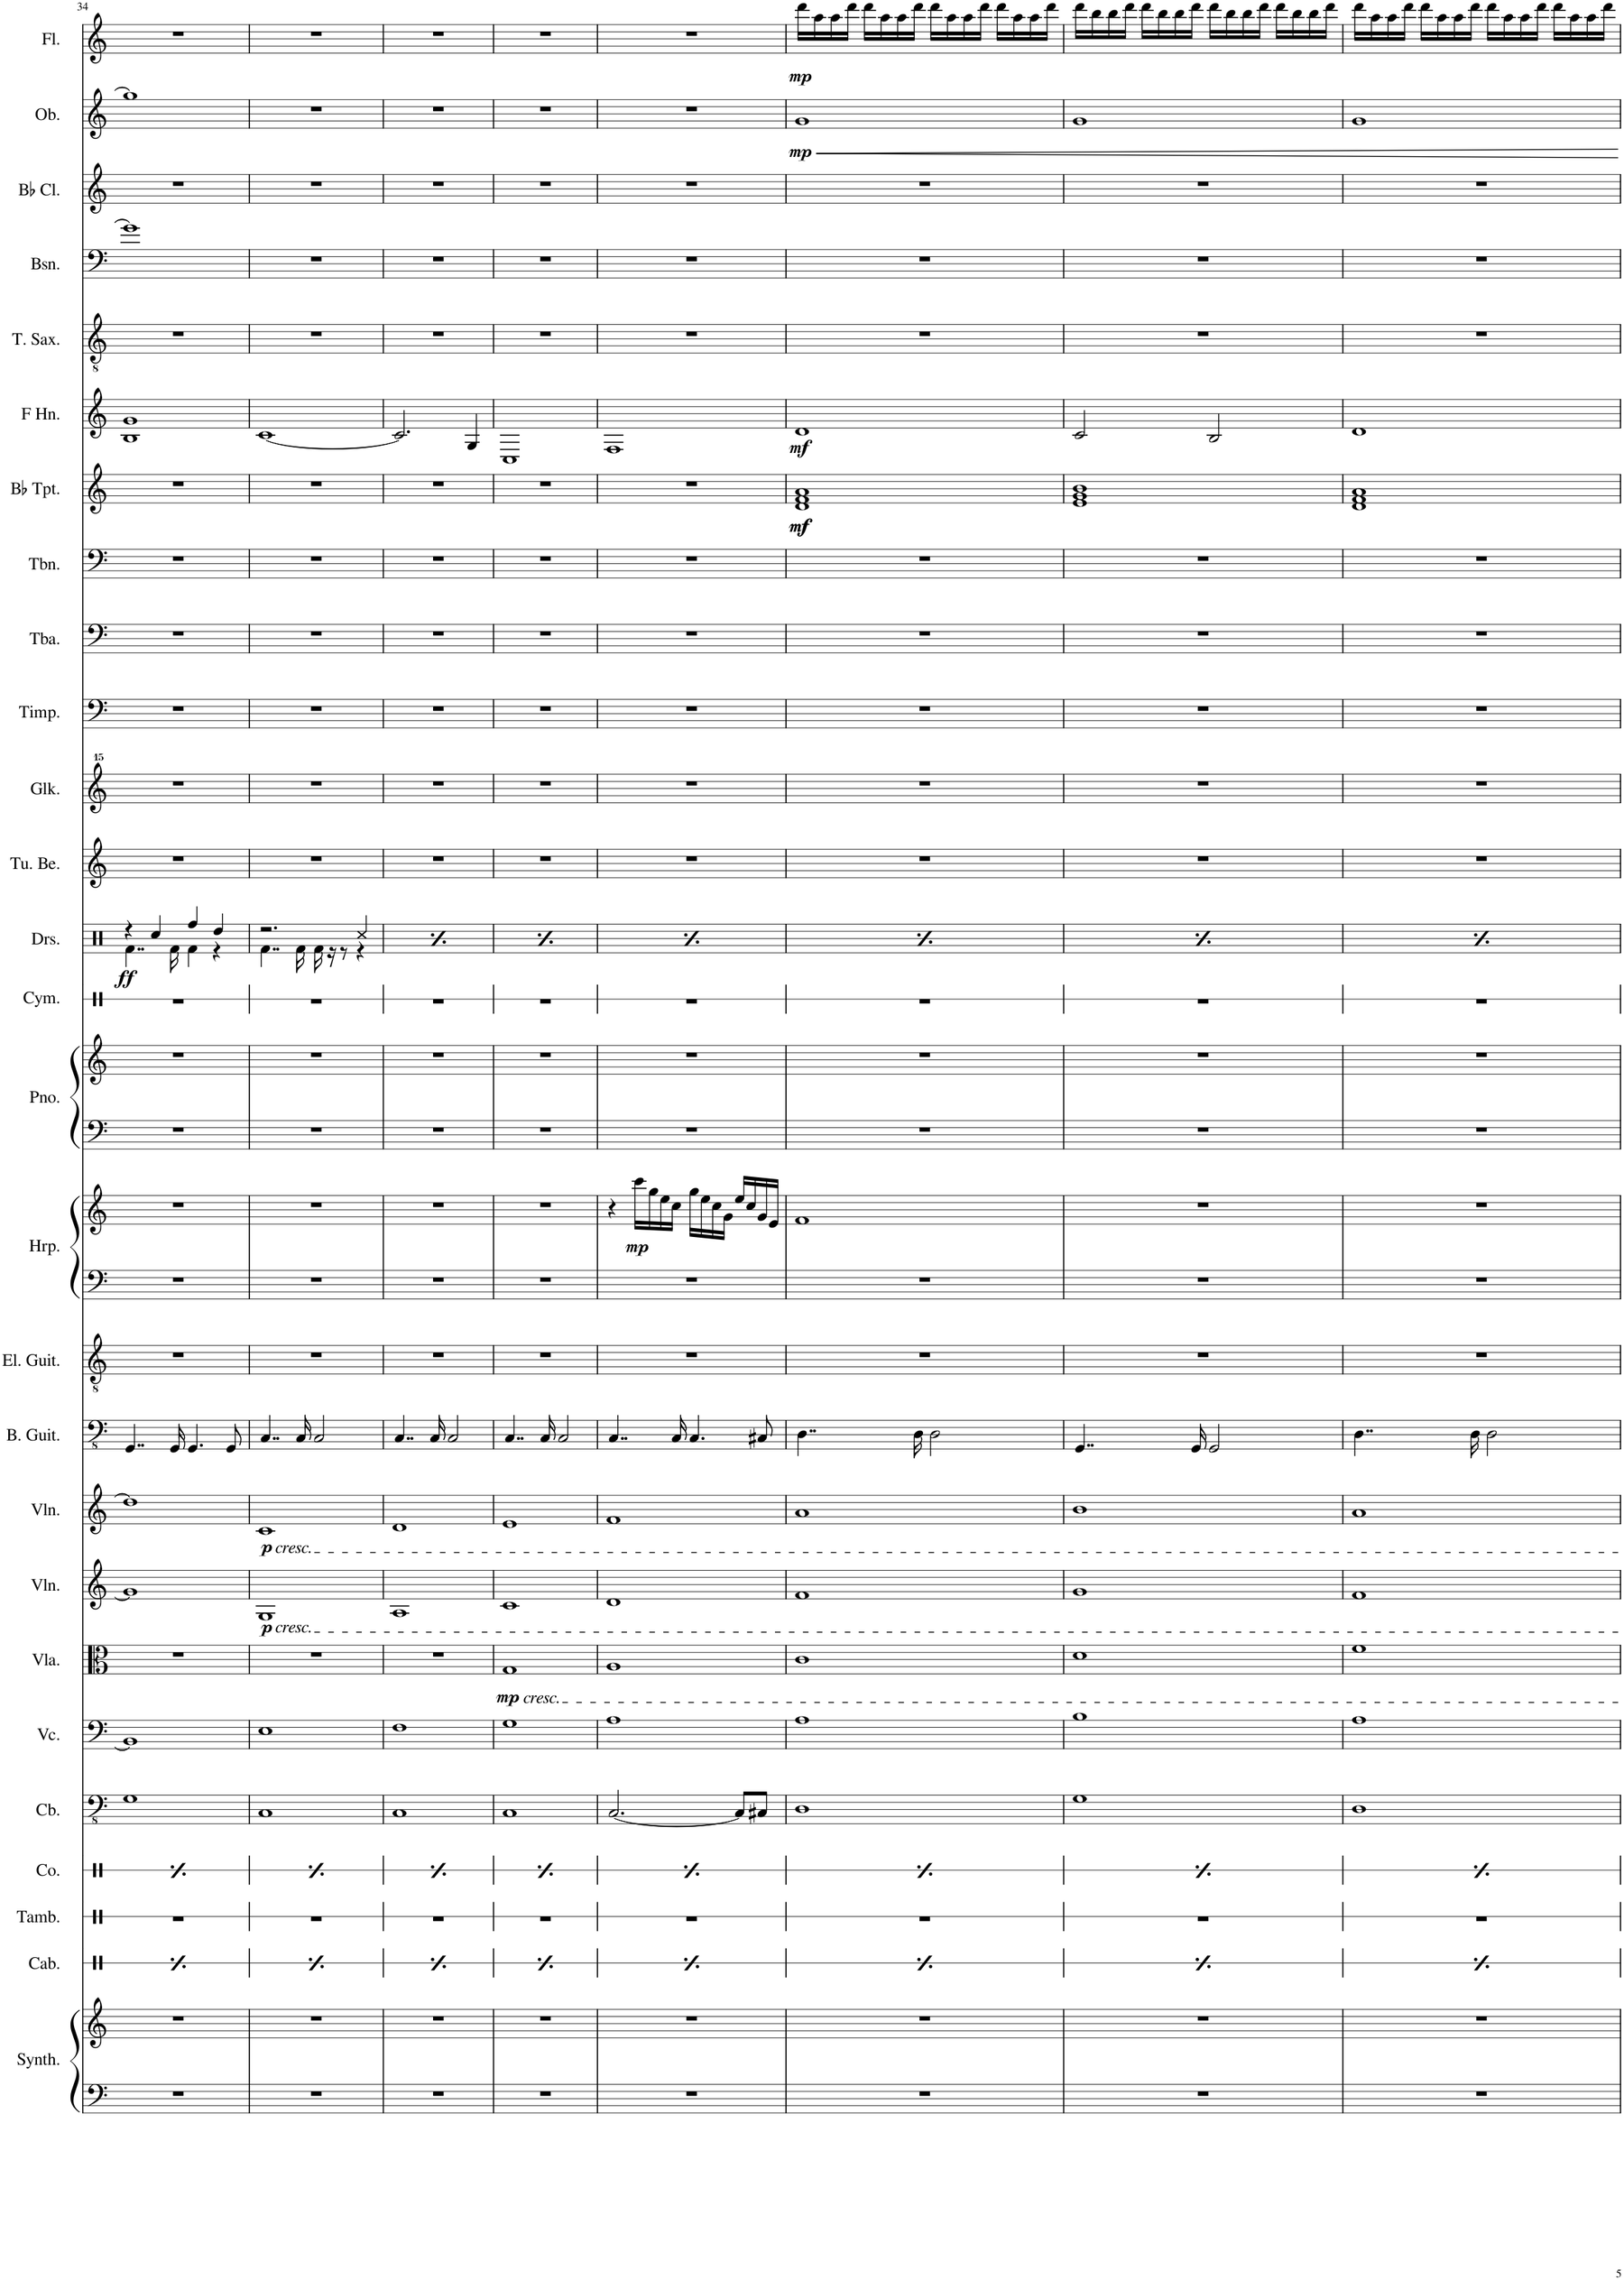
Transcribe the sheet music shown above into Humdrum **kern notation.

**kern	**kern	**kern	**kern	**kern	**kern	**kern	**kern	**dynam	**kern	**dynam	**kern	**dynam	**kern	**kern	**kern	**kern	**dynam	**kern	**kern	**kern	**kern	**dynam	**kern	**kern	**kern	**kern	**kern	**kern	**dynam	**kern	**kern	**kern	**kern	**kern	**dynam	**kern	**dynam
*part27	*part27	*part26	*part25	*part24	*part23	*part22	*part21	*part21	*part20	*part20	*part19	*part19	*part18	*part17	*part16	*part16	*part16	*part15	*part15	*part14	*part13	*part13	*part12	*part11	*part10	*part9	*part8	*part7	*part7	*part6	*part5	*part4	*part3	*part2	*part2	*part1	*part1
*staff30	*staff29	*staff28	*staff27	*staff26	*staff25	*staff24	*staff23	*staff23	*staff22	*staff22	*staff21	*staff21	*staff20	*staff19	*staff18	*staff17	*staff17/18	*staff16	*staff15	*staff14	*staff13	*staff13	*staff12	*staff11	*staff10	*staff9	*staff8	*staff7	*staff7	*staff6	*staff5	*staff4	*staff3	*staff2	*staff2	*staff1	*staff1
*I"Warm Synthesizer	*	*I"Cabasa	*I"Tambourine	*I"Congas	*I"Contrabass	*I"Violoncello	*I"Viola	*	*I"Violin	*	*I"Violin	*	*I"Bass Guitar	*I"Electric Guitar	*I"Harp	*	*	*I"Piano	*	*I"Cymbal	*I"Drumset	*	*I"Tubular Bells	*I"Glockenspiel	*I"Timpani	*I"Tuba	*I"Trombone	*I"Bb Trumpet	*	*I"Horn in F	*I"Tenor Saxophone	*I"Bassoon	*I"Bb Clarinet	*I"Oboe	*	*I"Flute	*
*I'Synth.	*	*I'Cab.	*I'Tamb.	*I'Co.	*I'Cb.	*I'Vc.	*I'Vla.	*	*I'Vln.	*	*I'Vln.	*	*I'B. Guit.	*I'El. Guit.	*I'Hrp.	*	*	*I'Pno.	*	*I'Cym.	*I'Drs.	*	*I'Tu. Be.	*I'Glk.	*I'Timp.	*I'Tba.	*I'Tbn.	*I'Bb Tpt.	*	*	*I'T. Sax.	*I'Bsn.	*I'Bb Cl.	*I'Ob.	*	*I'Fl.	*
!!LO:PB:g=z
*clefF4	*clefG2	*clefX	*clefX	*clefX	*clefFv4	*clefF4	*clefC3	*	*clefG2	*	*clefG2	*	*clefFv4	*clefGv2	*clefF4	*clefG2	*	*clefF4	*clefG2	*clefX	*clefX	*	*clefG2	*clefG^^2	*clefF4	*clefF4	*clefF4	*clefG2	*	*clefG2	*clefGv2	*clefF4	*clefG2	*clefG2	*	*clefG2	*
*	*	*	*	*	*	*	*	*	*	*	*	*	*	*	*	*	*	*	*	*	*	*	*	*	*	*	*	*ITrd1c2	*	*ITrd4c7	*ITrd8c14	*	*ITrd1c2	*	*	*	*
*k[]	*k[]	*k[]	*k[]	*k[]	*k[]	*k[]	*k[]	*	*k[]	*	*k[]	*	*k[]	*k[]	*k[]	*k[]	*	*k[]	*k[]	*k[]	*k[]	*	*k[]	*k[]	*k[]	*k[]	*k[]	*k[]	*	*k[]	*k[]	*k[]	*k[]	*k[]	*	*k[]	*
*M4/4	*M4/4	*M4/4	*M4/4	*M4/4	*M4/4	*M4/4	*M4/4	*	*M4/4	*	*M4/4	*	*M4/4	*M4/4	*M4/4	*M4/4	*	*M4/4	*M4/4	*M4/4	*M4/4	*	*M4/4	*M4/4	*M4/4	*M4/4	*M4/4	*M4/4	*	*M4/4	*M4/4	*M4/4	*M4/4	*M4/4	*	*M4/4	*
=34	=34	=34	=34	=34	=34	=34	=34	=34	=34	=34	=34	=34	=34	=34	=34	=34	=34	=34	=34	=34	=34	=34	=34	=34	=34	=34	=34	=34	=34	=34	=34	=34	=34	=34	=34	=34	=34
*	*	*	*	*	*	*	*	*	*	*	*	*	*	*	*	*	*	*	*	*	*^	*	*	*	*	*	*	*	*	*^	*	*	*	*	*	*	*
!	!	!	!	!	!	!	!	!	!	!	!	!	!	!	!	!	!	!	!	!	!	!	!LO:DY:b	!	!	!	!	!	!	!	!	!	!	!	!	!	!	!	!
1r	1r	8Re/L	1r	8.Rd/L	1GG	1BB]	1r	.	1g]	.	1dd]	.	4..GGG/	1r	1r	1r	.	1r	1r	1r	4r	4..Rf\	ff	1r	1r	1r	1r	1r	1r	.	1B	1g	1r	1g]	1r	1gg]	.	1r	.
.	.	16Re/L	.	.	.	.	.	.	.	.	.	.	.	.	.	.	.	.	.	.	.	.	.	.	.	.	.	.	.	.	.	.	.	.	.	.	.	.	.
.	.	16Re/JJ	.	16Re/Jk	.	.	.	.	.	.	.	.	.	.	.	.	.	.	.	.	.	.	.	.	.	.	.	.	.	.	.	.	.	.	.	.	.	.	.
.	.	8Re/L	.	8.Re/L	.	.	.	.	.	.	.	.	.	.	.	.	.	.	.	.	4Rcc/	.	.	.	.	.	.	.	.	.	.	.	.	.	.	.	.	.	.
.	.	16Re/L	.	.	.	.	.	.	.	.	.	.	.	.	.	.	.	.	.	.	.	.	.	.	.	.	.	.	.	.	.	.	.	.	.	.	.	.	.
.	.	16Re/JJ	.	16Rd/Jk	.	.	.	.	.	.	.	.	16GGG/	.	.	.	.	.	.	.	.	16Rf\	.	.	.	.	.	.	.	.	.	.	.	.	.	.	.	.	.
.	.	8Re/L	.	16Rd/KL	.	.	.	.	.	.	.	.	4.GGG/	.	.	.	.	.	.	.	4Rff/	4Rf\	.	.	.	.	.	.	.	.	.	.	.	.	.	.	.	.	.
.	.	.	.	8Rd/	.	.	.	.	.	.	.	.	.	.	.	.	.	.	.	.	.	.	.	.	.	.	.	.	.	.	.	.	.	.	.	.	.	.	.
.	.	16Re/L	.	.	.	.	.	.	.	.	.	.	.	.	.	.	.	.	.	.	.	.	.	.	.	.	.	.	.	.	.	.	.	.	.	.	.	.	.
.	.	16Re/JJ	.	16Re/Jk	.	.	.	.	.	.	.	.	.	.	.	.	.	.	.	.	.	.	.	.	.	.	.	.	.	.	.	.	.	.	.	.	.	.	.
.	.	8Re/L	.	8.Re/L	.	.	.	.	.	.	.	.	.	.	.	.	.	.	.	.	4Rdd/	4r	.	.	.	.	.	.	.	.	.	.	.	.	.	.	.	.	.
.	.	16Re/L	.	.	.	.	.	.	.	.	.	.	8GGG/	.	.	.	.	.	.	.	.	.	.	.	.	.	.	.	.	.	.	.	.	.	.	.	.	.	.
.	.	16Re/JJ	.	16Re/Jk	.	.	.	.	.	.	.	.	.	.	.	.	.	.	.	.	.	.	.	.	.	.	.	.	.	.	.	.	.	.	.	.	.	.	.
*	*	*	*	*	*	*	*	*	*	*	*	*	*	*	*	*	*	*	*	*	*	*	*	*	*	*	*	*	*	*	*v	*v	*	*	*	*	*	*	*
=35	=35	=35	=35	=35	=35	=35	=35	=35	=35	=35	=35	=35	=35	=35	=35	=35	=35	=35	=35	=35	=35	=35	=35	=35	=35	=35	=35	=35	=35	=35	=35	=35	=35	=35	=35	=35	=35	=35
!	!	!	!	!	!	!	!	!	!	!	!LO:TX:b:i:t=cresc.	!	!	!	!	!	!	!	!	!	!	!	!	!	!	!	!	!	!	!	!	!	!	!	!	!	!	!
!	!	!	!	!	!	!	!	!	!LO:TX:b:i:t=cresc.	!	!	!	!	!	!	!	!	!	!	!	!	!	!	!	!	!	!	!	!	!	!	!	!	!	!	!	!	!
!	!	!	!	!	!	!	!	!	!	!LO:DY:b	!	!LO:DY:b	!	!	!	!	!	!	!	!	!	!	!	!	!	!	!	!	!	!	!	!	!	!	!	!	!	!
1r	1r	8Re/L	1r	8.Rd/L	1CC	1E	1r	.	1G	p	1c	p	4..CC/	1r	1r	1r	.	1r	1r	1r	2.r	4..Rf\	.	1r	1r	1r	1r	1r	1r	.	[1c	1r	1r	1r	1r	.	1r	.
.	.	16Re/L	.	.	.	.	.	.	.	.	.	.	.	.	.	.	.	.	.	.	.	.	.	.	.	.	.	.	.	.	.	.	.	.	.	.	.	.
.	.	16Re/JJ	.	16Re/Jk	.	.	.	.	.	.	.	.	.	.	.	.	.	.	.	.	.	.	.	.	.	.	.	.	.	.	.	.	.	.	.	.	.	.
.	.	8Re/L	.	8.Re/L	.	.	.	.	.	.	.	.	.	.	.	.	.	.	.	.	.	.	.	.	.	.	.	.	.	.	.	.	.	.	.	.	.	.
.	.	16Re/L	.	.	.	.	.	.	.	.	.	.	.	.	.	.	.	.	.	.	.	.	.	.	.	.	.	.	.	.	.	.	.	.	.	.	.	.
.	.	16Re/JJ	.	16Rd/Jk	.	.	.	.	.	.	.	.	16CC/	.	.	.	.	.	.	.	.	16Rf\	.	.	.	.	.	.	.	.	.	.	.	.	.	.	.	.
.	.	8Re/L	.	16Rd/KL	.	.	.	.	.	.	.	.	2CC/	.	.	.	.	.	.	.	.	16Rf\	.	.	.	.	.	.	.	.	.	.	.	.	.	.	.	.
.	.	.	.	8Rd/	.	.	.	.	.	.	.	.	.	.	.	.	.	.	.	.	.	16r	.	.	.	.	.	.	.	.	.	.	.	.	.	.	.	.
.	.	16Re/L	.	.	.	.	.	.	.	.	.	.	.	.	.	.	.	.	.	.	.	8r	.	.	.	.	.	.	.	.	.	.	.	.	.	.	.	.
.	.	16Re/JJ	.	16Re/Jk	.	.	.	.	.	.	.	.	.	.	.	.	.	.	.	.	.	.	.	.	.	.	.	.	.	.	.	.	.	.	.	.	.	.
.	.	8Re/L	.	8.Re/L	.	.	.	.	.	.	.	.	.	.	.	.	.	.	.	.	4Rcc/	4r	.	.	.	.	.	.	.	.	.	.	.	.	.	.	.	.
.	.	16Re/L	.	.	.	.	.	.	.	.	.	.	.	.	.	.	.	.	.	.	.	.	.	.	.	.	.	.	.	.	.	.	.	.	.	.	.	.
.	.	16Re/JJ	.	16Re/Jk	.	.	.	.	.	.	.	.	.	.	.	.	.	.	.	.	.	.	.	.	.	.	.	.	.	.	.	.	.	.	.	.	.	.
=36	=36	=36	=36	=36	=36	=36	=36	=36	=36	=36	=36	=36	=36	=36	=36	=36	=36	=36	=36	=36	=36	=36	=36	=36	=36	=36	=36	=36	=36	=36	=36	=36	=36	=36	=36	=36	=36	=36
1r	1r	8Re/L	1r	8.Rd/L	1CC	1F	1r	.	1A	.	1d	.	4..CC/	1r	1r	1r	.	1r	1r	1r	2.r	4..Rf\	.	1r	1r	1r	1r	1r	1r	.	2.c/]	1r	1r	1r	1r	.	1r	.
.	.	16Re/L	.	.	.	.	.	.	.	.	.	.	.	.	.	.	.	.	.	.	.	.	.	.	.	.	.	.	.	.	.	.	.	.	.	.	.	.
.	.	16Re/JJ	.	16Re/Jk	.	.	.	.	.	.	.	.	.	.	.	.	.	.	.	.	.	.	.	.	.	.	.	.	.	.	.	.	.	.	.	.	.	.
.	.	8Re/L	.	8.Re/L	.	.	.	.	.	.	.	.	.	.	.	.	.	.	.	.	.	.	.	.	.	.	.	.	.	.	.	.	.	.	.	.	.	.
.	.	16Re/L	.	.	.	.	.	.	.	.	.	.	.	.	.	.	.	.	.	.	.	.	.	.	.	.	.	.	.	.	.	.	.	.	.	.	.	.
.	.	16Re/JJ	.	16Rd/Jk	.	.	.	.	.	.	.	.	16CC/	.	.	.	.	.	.	.	.	16Rf\	.	.	.	.	.	.	.	.	.	.	.	.	.	.	.	.
.	.	8Re/L	.	16Rd/KL	.	.	.	.	.	.	.	.	2CC/	.	.	.	.	.	.	.	.	16Rf\	.	.	.	.	.	.	.	.	.	.	.	.	.	.	.	.
.	.	.	.	8Rd/	.	.	.	.	.	.	.	.	.	.	.	.	.	.	.	.	.	16r	.	.	.	.	.	.	.	.	.	.	.	.	.	.	.	.
.	.	16Re/L	.	.	.	.	.	.	.	.	.	.	.	.	.	.	.	.	.	.	.	8r	.	.	.	.	.	.	.	.	.	.	.	.	.	.	.	.
.	.	16Re/JJ	.	16Re/Jk	.	.	.	.	.	.	.	.	.	.	.	.	.	.	.	.	.	.	.	.	.	.	.	.	.	.	.	.	.	.	.	.	.	.
.	.	8Re/L	.	8.Re/L	.	.	.	.	.	.	.	.	.	.	.	.	.	.	.	.	4Rcc/	4r	.	.	.	.	.	.	.	.	4G/	.	.	.	.	.	.	.
.	.	16Re/L	.	.	.	.	.	.	.	.	.	.	.	.	.	.	.	.	.	.	.	.	.	.	.	.	.	.	.	.	.	.	.	.	.	.	.	.
.	.	16Re/JJ	.	16Re/Jk	.	.	.	.	.	.	.	.	.	.	.	.	.	.	.	.	.	.	.	.	.	.	.	.	.	.	.	.	.	.	.	.	.	.
=37	=37	=37	=37	=37	=37	=37	=37	=37	=37	=37	=37	=37	=37	=37	=37	=37	=37	=37	=37	=37	=37	=37	=37	=37	=37	=37	=37	=37	=37	=37	=37	=37	=37	=37	=37	=37	=37	=37
!	!	!	!	!	!	!	!LO:TX:b:i:t=cresc.	!	!	!	!	!	!	!	!	!	!	!	!	!	!	!	!	!	!	!	!	!	!	!	!	!	!	!	!	!	!	!
!	!	!	!	!	!	!	!	!LO:DY:b	!	!	!	!	!	!	!	!	!	!	!	!	!	!	!	!	!	!	!	!	!	!	!	!	!	!	!	!	!	!
1r	1r	8Re/L	1r	8.Rd/L	1CC	1G	1G	mp	1c	.	1e	.	4..CC/	1r	1r	1r	.	1r	1r	1r	2.r	4..Rf\	.	1r	1r	1r	1r	1r	1r	.	1C	1r	1r	1r	1r	.	1r	.
.	.	16Re/L	.	.	.	.	.	.	.	.	.	.	.	.	.	.	.	.	.	.	.	.	.	.	.	.	.	.	.	.	.	.	.	.	.	.	.	.
.	.	16Re/JJ	.	16Re/Jk	.	.	.	.	.	.	.	.	.	.	.	.	.	.	.	.	.	.	.	.	.	.	.	.	.	.	.	.	.	.	.	.	.	.
.	.	8Re/L	.	8.Re/L	.	.	.	.	.	.	.	.	.	.	.	.	.	.	.	.	.	.	.	.	.	.	.	.	.	.	.	.	.	.	.	.	.	.
.	.	16Re/L	.	.	.	.	.	.	.	.	.	.	.	.	.	.	.	.	.	.	.	.	.	.	.	.	.	.	.	.	.	.	.	.	.	.	.	.
.	.	16Re/JJ	.	16Rd/Jk	.	.	.	.	.	.	.	.	16CC/	.	.	.	.	.	.	.	.	16Rf\	.	.	.	.	.	.	.	.	.	.	.	.	.	.	.	.
.	.	8Re/L	.	16Rd/KL	.	.	.	.	.	.	.	.	2CC/	.	.	.	.	.	.	.	.	16Rf\	.	.	.	.	.	.	.	.	.	.	.	.	.	.	.	.
.	.	.	.	8Rd/	.	.	.	.	.	.	.	.	.	.	.	.	.	.	.	.	.	16r	.	.	.	.	.	.	.	.	.	.	.	.	.	.	.	.
.	.	16Re/L	.	.	.	.	.	.	.	.	.	.	.	.	.	.	.	.	.	.	.	8r	.	.	.	.	.	.	.	.	.	.	.	.	.	.	.	.
.	.	16Re/JJ	.	16Re/Jk	.	.	.	.	.	.	.	.	.	.	.	.	.	.	.	.	.	.	.	.	.	.	.	.	.	.	.	.	.	.	.	.	.	.
.	.	8Re/L	.	8.Re/L	.	.	.	.	.	.	.	.	.	.	.	.	.	.	.	.	4Rcc/	4r	.	.	.	.	.	.	.	.	.	.	.	.	.	.	.	.
.	.	16Re/L	.	.	.	.	.	.	.	.	.	.	.	.	.	.	.	.	.	.	.	.	.	.	.	.	.	.	.	.	.	.	.	.	.	.	.	.
.	.	16Re/JJ	.	16Re/Jk	.	.	.	.	.	.	.	.	.	.	.	.	.	.	.	.	.	.	.	.	.	.	.	.	.	.	.	.	.	.	.	.	.	.
=38	=38	=38	=38	=38	=38	=38	=38	=38	=38	=38	=38	=38	=38	=38	=38	=38	=38	=38	=38	=38	=38	=38	=38	=38	=38	=38	=38	=38	=38	=38	=38	=38	=38	=38	=38	=38	=38	=38
1r	1r	8Re/L	1r	8.Rd/L	[2.CC/	1A	1A	.	1d	.	1f	.	4..CC/	1r	1r	4r	.	1r	1r	1r	2.r	4..Rf\	.	1r	1r	1r	1r	1r	1r	.	1F	1r	1r	1r	1r	.	1r	.
.	.	16Re/L	.	.	.	.	.	.	.	.	.	.	.	.	.	.	.	.	.	.	.	.	.	.	.	.	.	.	.	.	.	.	.	.	.	.	.	.
.	.	16Re/JJ	.	16Re/Jk	.	.	.	.	.	.	.	.	.	.	.	.	.	.	.	.	.	.	.	.	.	.	.	.	.	.	.	.	.	.	.	.	.	.
!	!	!	!	!	!	!	!	!	!	!	!	!	!	!	!	!	!LO:DY:b	!	!	!	!	!	!	!	!	!	!	!	!	!	!	!	!	!	!	!	!	!
.	.	8Re/L	.	8.Re/L	.	.	.	.	.	.	.	.	.	.	.	16ccc\LL	mp	.	.	.	.	.	.	.	.	.	.	.	.	.	.	.	.	.	.	.	.	.
.	.	.	.	.	.	.	.	.	.	.	.	.	.	.	.	16gg\	.	.	.	.	.	.	.	.	.	.	.	.	.	.	.	.	.	.	.	.	.	.
.	.	16Re/L	.	.	.	.	.	.	.	.	.	.	.	.	.	16ee\	.	.	.	.	.	.	.	.	.	.	.	.	.	.	.	.	.	.	.	.	.	.
.	.	16Re/JJ	.	16Rd/Jk	.	.	.	.	.	.	.	.	16CC/	.	.	16cc\JJ	.	.	.	.	.	16Rf\	.	.	.	.	.	.	.	.	.	.	.	.	.	.	.	.
.	.	8Re/L	.	16Rd/KL	.	.	.	.	.	.	.	.	4.CC/	.	.	16gg\LL	.	.	.	.	.	16Rf\	.	.	.	.	.	.	.	.	.	.	.	.	.	.	.	.
.	.	.	.	8Rd/	.	.	.	.	.	.	.	.	.	.	.	16ee\	.	.	.	.	.	16r	.	.	.	.	.	.	.	.	.	.	.	.	.	.	.	.
.	.	16Re/L	.	.	.	.	.	.	.	.	.	.	.	.	.	16cc\	.	.	.	.	.	8r	.	.	.	.	.	.	.	.	.	.	.	.	.	.	.	.
.	.	16Re/JJ	.	16Re/Jk	.	.	.	.	.	.	.	.	.	.	.	16g\JJ	.	.	.	.	.	.	.	.	.	.	.	.	.	.	.	.	.	.	.	.	.	.
.	.	8Re/L	.	8.Re/L	8CC/L]	.	.	.	.	.	.	.	.	.	.	16ee/LL	.	.	.	.	4Rcc/	4r	.	.	.	.	.	.	.	.	.	.	.	.	.	.	.	.
.	.	.	.	.	.	.	.	.	.	.	.	.	.	.	.	16cc/	.	.	.	.	.	.	.	.	.	.	.	.	.	.	.	.	.	.	.	.	.	.
.	.	16Re/L	.	.	8CC#X/J	.	.	.	.	.	.	.	8CC#X/	.	.	16g/	.	.	.	.	.	.	.	.	.	.	.	.	.	.	.	.	.	.	.	.	.	.
.	.	16Re/JJ	.	16Re/Jk	.	.	.	.	.	.	.	.	.	.	.	16e/JJ	.	.	.	.	.	.	.	.	.	.	.	.	.	.	.	.	.	.	.	.	.	.
=39	=39	=39	=39	=39	=39	=39	=39	=39	=39	=39	=39	=39	=39	=39	=39	=39	=39	=39	=39	=39	=39	=39	=39	=39	=39	=39	=39	=39	=39	=39	=39	=39	=39	=39	=39	=39	=39	=39
*	*	*	*	*	*	*	*	*	*	*	*	*	*	*	*	*	*	*	*	*	*	*	*	*	*	*	*	*	*^	*	*	*	*	*	*	*	*	*
*	*	*	*	*	*	*	*	*	*	*	*	*	*	*	*	*	*	*	*	*	*	*	*	*	*	*	*	*	*	*^	*	*	*	*	*	*	*	*	*
!	!	!	!	!	!	!	!	!	!	!	!	!	!	!	!	!	!	!	!	!	!	!	!	!	!	!	!	!	!	!	!	!LO:DY:b	!	!	!	!	!	!	!	!
!	!	!	!	!	!	!	!	!	!	!	!	!	!	!	!	!	!	!	!	!	!	!	!	!	!	!	!	!	!	!	!	!LO:DY:n=1:b	!	!	!	!	!	!	!	!
!	!	!	!	!	!	!	!	!	!	!	!	!	!	!	!	!	!	!	!	!	!	!	!	!	!	!	!	!	!	!	!	!LO:DY:n=2:a	!	!	!	!	!	!LO:DY:b	!	!LO:DY:b
1r	1r	8Re/L	1r	8.Rd/L	1DD	1A	1c	.	1f	.	1a	.	4..DD\	1r	1r	1f	.	1r	1r	1r	2.r	4..Rf\	.	1r	1r	1r	1r	1r	1a	1f	1d	mf mf mf	1d	1r	1r	1r	1g	mp	16ddd\LL	mp
.	.	.	.	.	.	.	.	.	.	.	.	.	.	.	.	.	.	.	.	.	.	.	.	.	.	.	.	.	.	.	.	.	.	.	.	.	.	.	16aa\	.
.	.	16Re/L	.	.	.	.	.	.	.	.	.	.	.	.	.	.	.	.	.	.	.	.	.	.	.	.	.	.	.	.	.	.	.	.	.	.	.	.	16aa\	.
.	.	16Re/JJ	.	16Re/Jk	.	.	.	.	.	.	.	.	.	.	.	.	.	.	.	.	.	.	.	.	.	.	.	.	.	.	.	.	.	.	.	.	.	.	16ddd\JJ	.
.	.	8Re/L	.	8.Re/L	.	.	.	.	.	.	.	.	.	.	.	.	.	.	.	.	.	.	.	.	.	.	.	.	.	.	.	.	.	.	.	.	.	.	16ddd\LL	.
.	.	.	.	.	.	.	.	.	.	.	.	.	.	.	.	.	.	.	.	.	.	.	.	.	.	.	.	.	.	.	.	.	.	.	.	.	.	.	16aa\	.
.	.	16Re/L	.	.	.	.	.	.	.	.	.	.	.	.	.	.	.	.	.	.	.	.	.	.	.	.	.	.	.	.	.	.	.	.	.	.	.	.	16aa\	.
.	.	16Re/JJ	.	16Rd/Jk	.	.	.	.	.	.	.	.	16DD\	.	.	.	.	.	.	.	.	16Rf\	.	.	.	.	.	.	.	.	.	.	.	.	.	.	.	.	16ddd\JJ	.
.	.	8Re/L	.	16Rd/KL	.	.	.	.	.	.	.	.	2DD\	.	.	.	.	.	.	.	.	16Rf\	.	.	.	.	.	.	.	.	.	.	.	.	.	.	.	.	16ddd\LL	.
.	.	.	.	8Rd/	.	.	.	.	.	.	.	.	.	.	.	.	.	.	.	.	.	16r	.	.	.	.	.	.	.	.	.	.	.	.	.	.	.	.	16aa\	.
.	.	16Re/L	.	.	.	.	.	.	.	.	.	.	.	.	.	.	.	.	.	.	.	8r	.	.	.	.	.	.	.	.	.	.	.	.	.	.	.	.	16aa\	.
.	.	16Re/JJ	.	16Re/Jk	.	.	.	.	.	.	.	.	.	.	.	.	.	.	.	.	.	.	.	.	.	.	.	.	.	.	.	.	.	.	.	.	.	.	16ddd\JJ	.
.	.	8Re/L	.	8.Re/L	.	.	.	.	.	.	.	.	.	.	.	.	.	.	.	.	4Rcc/	4r	.	.	.	.	.	.	.	.	.	.	.	.	.	.	.	.	16ddd\LL	.
.	.	.	.	.	.	.	.	.	.	.	.	.	.	.	.	.	.	.	.	.	.	.	.	.	.	.	.	.	.	.	.	.	.	.	.	.	.	.	16aa\	.
.	.	16Re/L	.	.	.	.	.	.	.	.	.	.	.	.	.	.	.	.	.	.	.	.	.	.	.	.	.	.	.	.	.	.	.	.	.	.	.	.	16aa\	.
.	.	16Re/JJ	.	16Re/Jk	.	.	.	.	.	.	.	.	.	.	.	.	.	.	.	.	.	.	.	.	.	.	.	.	.	.	.	.	.	.	.	.	.	.	16ddd\JJ	.
=40	=40	=40	=40	=40	=40	=40	=40	=40	=40	=40	=40	=40	=40	=40	=40	=40	=40	=40	=40	=40	=40	=40	=40	=40	=40	=40	=40	=40	=40	=40	=40	=40	=40	=40	=40	=40	=40	=40	=40	=40
1r	1r	8Re/L	1r	8.Rd/L	1GG	1B	1d	.	1g	.	1b	.	4..GGG/	1r	1r	1r	.	1r	1r	1r	2.r	4..Rf\	.	1r	1r	1r	1r	1r	1b	1g	1e	.	2c/	1r	1r	1r	1g	.	16ddd\LL	.
.	.	.	.	.	.	.	.	.	.	.	.	.	.	.	.	.	.	.	.	.	.	.	.	.	.	.	.	.	.	.	.	.	.	.	.	.	.	.	16bb\	.
.	.	16Re/L	.	.	.	.	.	.	.	.	.	.	.	.	.	.	.	.	.	.	.	.	.	.	.	.	.	.	.	.	.	.	.	.	.	.	.	.	16bb\	.
.	.	16Re/JJ	.	16Re/Jk	.	.	.	.	.	.	.	.	.	.	.	.	.	.	.	.	.	.	.	.	.	.	.	.	.	.	.	.	.	.	.	.	.	.	16ddd\JJ	.
.	.	8Re/L	.	8.Re/L	.	.	.	.	.	.	.	.	.	.	.	.	.	.	.	.	.	.	.	.	.	.	.	.	.	.	.	.	.	.	.	.	.	.	16ddd\LL	.
.	.	.	.	.	.	.	.	.	.	.	.	.	.	.	.	.	.	.	.	.	.	.	.	.	.	.	.	.	.	.	.	.	.	.	.	.	.	.	16bb\	.
.	.	16Re/L	.	.	.	.	.	.	.	.	.	.	.	.	.	.	.	.	.	.	.	.	.	.	.	.	.	.	.	.	.	.	.	.	.	.	.	.	16bb\	.
.	.	16Re/JJ	.	16Rd/Jk	.	.	.	.	.	.	.	.	16GGG/	.	.	.	.	.	.	.	.	16Rf\	.	.	.	.	.	.	.	.	.	.	.	.	.	.	.	.	16ddd\JJ	.
.	.	8Re/L	.	16Rd/KL	.	.	.	.	.	.	.	.	2GGG/	.	.	.	.	.	.	.	.	16Rf\	.	.	.	.	.	.	.	.	.	.	2B/	.	.	.	.	.	16ddd\LL	.
.	.	.	.	8Rd/	.	.	.	.	.	.	.	.	.	.	.	.	.	.	.	.	.	16r	.	.	.	.	.	.	.	.	.	.	.	.	.	.	.	.	16bb\	.
.	.	16Re/L	.	.	.	.	.	.	.	.	.	.	.	.	.	.	.	.	.	.	.	8r	.	.	.	.	.	.	.	.	.	.	.	.	.	.	.	.	16bb\	.
.	.	16Re/JJ	.	16Re/Jk	.	.	.	.	.	.	.	.	.	.	.	.	.	.	.	.	.	.	.	.	.	.	.	.	.	.	.	.	.	.	.	.	.	.	16ddd\JJ	.
.	.	8Re/L	.	8.Re/L	.	.	.	.	.	.	.	.	.	.	.	.	.	.	.	.	4Rcc/	4r	.	.	.	.	.	.	.	.	.	.	.	.	.	.	.	.	16ddd\LL	.
.	.	.	.	.	.	.	.	.	.	.	.	.	.	.	.	.	.	.	.	.	.	.	.	.	.	.	.	.	.	.	.	.	.	.	.	.	.	.	16bb\	.
.	.	16Re/L	.	.	.	.	.	.	.	.	.	.	.	.	.	.	.	.	.	.	.	.	.	.	.	.	.	.	.	.	.	.	.	.	.	.	.	.	16bb\	.
.	.	16Re/JJ	.	16Re/Jk	.	.	.	.	.	.	.	.	.	.	.	.	.	.	.	.	.	.	.	.	.	.	.	.	.	.	.	.	.	.	.	.	.	.	16ddd\JJ	.
=41	=41	=41	=41	=41	=41	=41	=41	=41	=41	=41	=41	=41	=41	=41	=41	=41	=41	=41	=41	=41	=41	=41	=41	=41	=41	=41	=41	=41	=41	=41	=41	=41	=41	=41	=41	=41	=41	=41	=41	=41
1r	1r	8Re/L	1r	8.Rd/L	1DD	1A	1f	.	1f	.	1a	.	4..DD\	1r	1r	1r	.	1r	1r	1r	2.r	4..Rf\	.	1r	1r	1r	1r	1r	1a	1f	1d	.	1d	1r	1r	1r	1g	.	16ddd\LL	.
.	.	.	.	.	.	.	.	.	.	.	.	.	.	.	.	.	.	.	.	.	.	.	.	.	.	.	.	.	.	.	.	.	.	.	.	.	.	.	16aa\	.
.	.	16Re/L	.	.	.	.	.	.	.	.	.	.	.	.	.	.	.	.	.	.	.	.	.	.	.	.	.	.	.	.	.	.	.	.	.	.	.	.	16aa\	.
.	.	16Re/JJ	.	16Re/Jk	.	.	.	.	.	.	.	.	.	.	.	.	.	.	.	.	.	.	.	.	.	.	.	.	.	.	.	.	.	.	.	.	.	.	16ddd\JJ	.
.	.	8Re/L	.	8.Re/L	.	.	.	.	.	.	.	.	.	.	.	.	.	.	.	.	.	.	.	.	.	.	.	.	.	.	.	.	.	.	.	.	.	.	16ddd\LL	.
.	.	.	.	.	.	.	.	.	.	.	.	.	.	.	.	.	.	.	.	.	.	.	.	.	.	.	.	.	.	.	.	.	.	.	.	.	.	.	16aa\	.
.	.	16Re/L	.	.	.	.	.	.	.	.	.	.	.	.	.	.	.	.	.	.	.	.	.	.	.	.	.	.	.	.	.	.	.	.	.	.	.	.	16aa\	.
.	.	16Re/JJ	.	16Rd/Jk	.	.	.	.	.	.	.	.	16DD\	.	.	.	.	.	.	.	.	16Rf\	.	.	.	.	.	.	.	.	.	.	.	.	.	.	.	.	16ddd\JJ	.
.	.	8Re/L	.	16Rd/KL	.	.	.	.	.	.	.	.	2DD\	.	.	.	.	.	.	.	.	16Rf\	.	.	.	.	.	.	.	.	.	.	.	.	.	.	.	.	16ddd\LL	.
.	.	.	.	8Rd/	.	.	.	.	.	.	.	.	.	.	.	.	.	.	.	.	.	16r	.	.	.	.	.	.	.	.	.	.	.	.	.	.	.	.	16aa\	.
.	.	16Re/L	.	.	.	.	.	.	.	.	.	.	.	.	.	.	.	.	.	.	.	8r	.	.	.	.	.	.	.	.	.	.	.	.	.	.	.	.	16aa\	.
.	.	16Re/JJ	.	16Re/Jk	.	.	.	.	.	.	.	.	.	.	.	.	.	.	.	.	.	.	.	.	.	.	.	.	.	.	.	.	.	.	.	.	.	.	16ddd\JJ	.
.	.	8Re/L	.	8.Re/L	.	.	.	.	.	.	.	.	.	.	.	.	.	.	.	.	4Rcc/	4r	.	.	.	.	.	.	.	.	.	.	.	.	.	.	.	.	16ddd\LL	.
.	.	.	.	.	.	.	.	.	.	.	.	.	.	.	.	.	.	.	.	.	.	.	.	.	.	.	.	.	.	.	.	.	.	.	.	.	.	.	16aa\	.
.	.	16Re/L	.	.	.	.	.	.	.	.	.	.	.	.	.	.	.	.	.	.	.	.	.	.	.	.	.	.	.	.	.	.	.	.	.	.	.	.	16aa\	.
.	.	16Re/JJ	.	16Re/Jk	.	.	.	.	.	.	.	.	.	.	.	.	.	.	.	.	.	.	.	.	.	.	.	.	.	.	.	.	.	.	.	.	.	.	16ddd\JJ	.
*	*	*	*	*	*	*	*	*	*	*	*	*	*	*	*	*	*	*	*	*	*v	*v	*	*	*	*	*	*	*v	*v	*v	*	*	*	*	*	*	*	*	*
=	=	=	=	=	=	=	=	=	=	=	=	=	=	=	=	=	=	=	=	=	=	=	=	=	=	=	=	=	=	=	=	=	=	=	=	=	=
*-	*-	*-	*-	*-	*-	*-	*-	*-	*-	*-	*-	*-	*-	*-	*-	*-	*-	*-	*-	*-	*-	*-	*-	*-	*-	*-	*-	*-	*-	*-	*-	*-	*-	*-	*-	*-	*-
